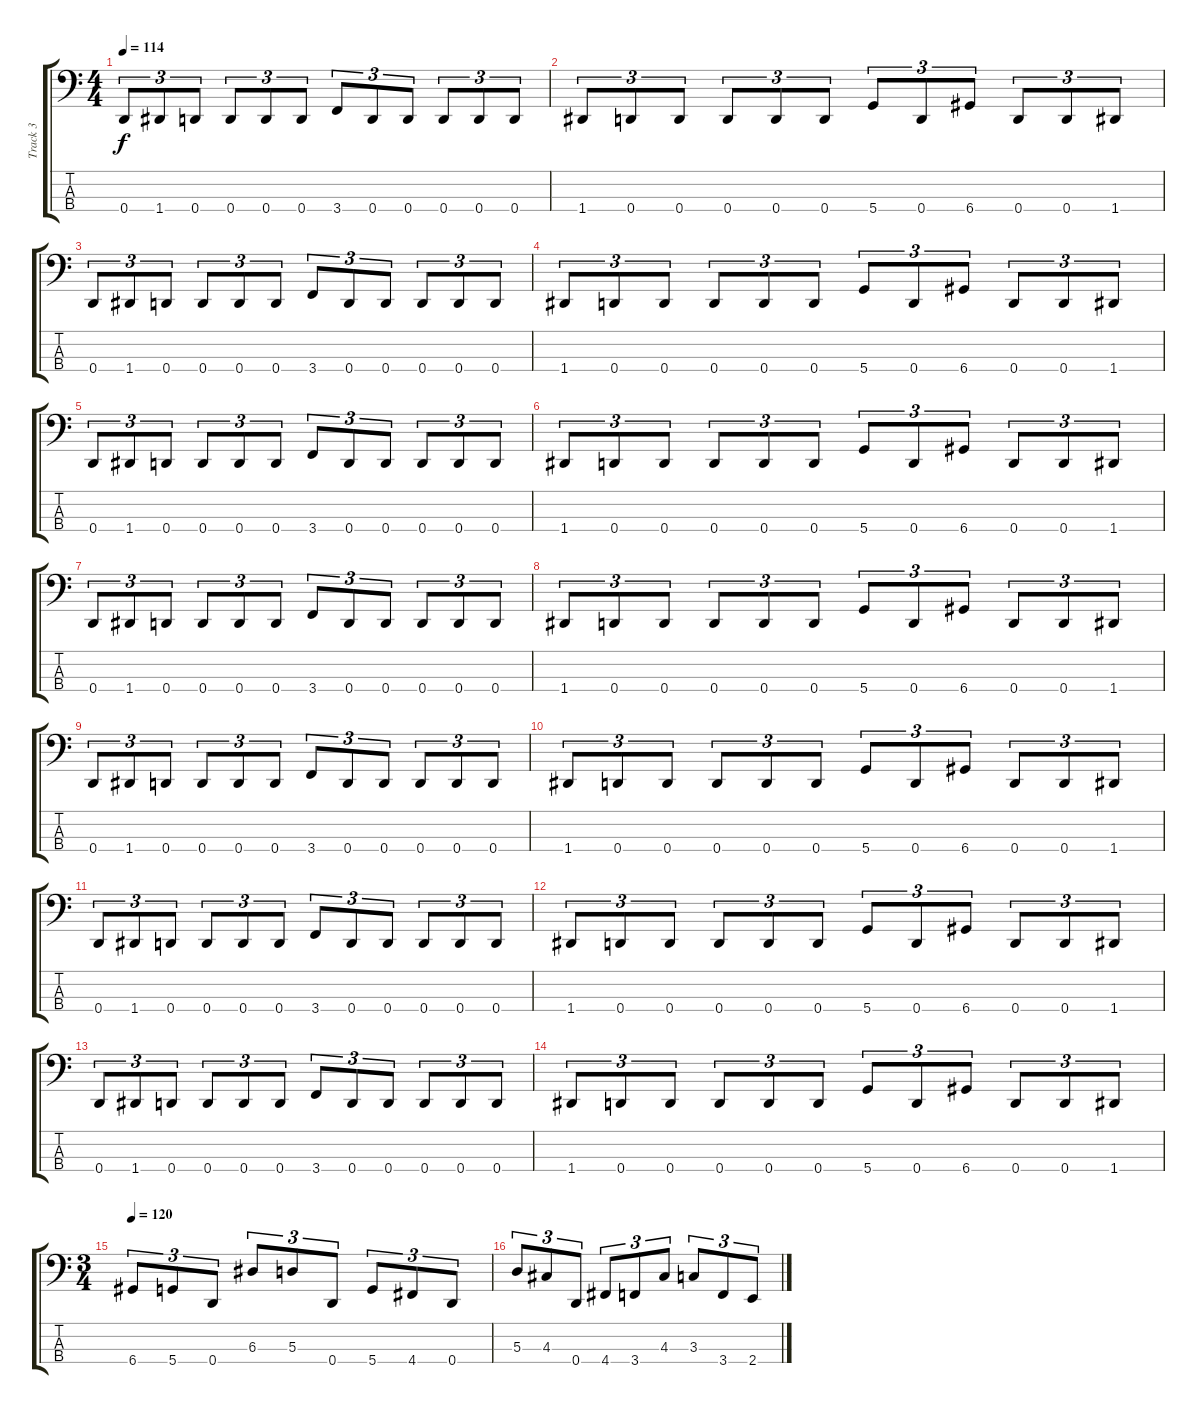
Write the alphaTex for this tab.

\track ("Track 3" "Track 3") {instrument electricbasspick}
\staff {score tabs}
\tuning (G2 D2 A1 D1) {hide}
\ts (4 4)
\tempo 114
\clef f4
\ks c
0.4.8{tu (3 2) dy f} 1.4.8{tu (3 2)} 0.4.8{tu (3 2)} 0.4.8{tu (3 2)} 0.4.8{tu (3 2)} 0.4.8{tu (3 2)} 3.4.8{tu (3 2)} 0.4.8{tu (3 2)} 0.4.8{tu (3 2)} 0.4.8{tu (3 2)} 0.4.8{tu (3 2)} 0.4.8{tu (3 2)} |
1.4.8{tu (3 2)} 0.4.8{tu (3 2)} 0.4.8{tu (3 2)} 0.4.8{tu (3 2)} 0.4.8{tu (3 2)} 0.4.8{tu (3 2)} 5.4.8{tu (3 2)} 0.4.8{tu (3 2)} 6.4.8{tu (3 2)} 0.4.8{tu (3 2)} 0.4.8{tu (3 2)} 1.4.8{tu (3 2)} |
0.4.8{tu (3 2)} 1.4.8{tu (3 2)} 0.4.8{tu (3 2)} 0.4.8{tu (3 2)} 0.4.8{tu (3 2)} 0.4.8{tu (3 2)} 3.4.8{tu (3 2)} 0.4.8{tu (3 2)} 0.4.8{tu (3 2)} 0.4.8{tu (3 2)} 0.4.8{tu (3 2)} 0.4.8{tu (3 2)} |
1.4.8{tu (3 2)} 0.4.8{tu (3 2)} 0.4.8{tu (3 2)} 0.4.8{tu (3 2)} 0.4.8{tu (3 2)} 0.4.8{tu (3 2)} 5.4.8{tu (3 2)} 0.4.8{tu (3 2)} 6.4.8{tu (3 2)} 0.4.8{tu (3 2)} 0.4.8{tu (3 2)} 1.4.8{tu (3 2)} |
0.4.8{tu (3 2)} 1.4.8{tu (3 2)} 0.4.8{tu (3 2)} 0.4.8{tu (3 2)} 0.4.8{tu (3 2)} 0.4.8{tu (3 2)} 3.4.8{tu (3 2)} 0.4.8{tu (3 2)} 0.4.8{tu (3 2)} 0.4.8{tu (3 2)} 0.4.8{tu (3 2)} 0.4.8{tu (3 2)} |
1.4.8{tu (3 2)} 0.4.8{tu (3 2)} 0.4.8{tu (3 2)} 0.4.8{tu (3 2)} 0.4.8{tu (3 2)} 0.4.8{tu (3 2)} 5.4.8{tu (3 2)} 0.4.8{tu (3 2)} 6.4.8{tu (3 2)} 0.4.8{tu (3 2)} 0.4.8{tu (3 2)} 1.4.8{tu (3 2)} |
0.4.8{tu (3 2)} 1.4.8{tu (3 2)} 0.4.8{tu (3 2)} 0.4.8{tu (3 2)} 0.4.8{tu (3 2)} 0.4.8{tu (3 2)} 3.4.8{tu (3 2)} 0.4.8{tu (3 2)} 0.4.8{tu (3 2)} 0.4.8{tu (3 2)} 0.4.8{tu (3 2)} 0.4.8{tu (3 2)} |
1.4.8{tu (3 2)} 0.4.8{tu (3 2)} 0.4.8{tu (3 2)} 0.4.8{tu (3 2)} 0.4.8{tu (3 2)} 0.4.8{tu (3 2)} 5.4.8{tu (3 2)} 0.4.8{tu (3 2)} 6.4.8{tu (3 2)} 0.4.8{tu (3 2)} 0.4.8{tu (3 2)} 1.4.8{tu (3 2)} |
0.4.8{tu (3 2)} 1.4.8{tu (3 2)} 0.4.8{tu (3 2)} 0.4.8{tu (3 2)} 0.4.8{tu (3 2)} 0.4.8{tu (3 2)} 3.4.8{tu (3 2)} 0.4.8{tu (3 2)} 0.4.8{tu (3 2)} 0.4.8{tu (3 2)} 0.4.8{tu (3 2)} 0.4.8{tu (3 2)} |
1.4.8{tu (3 2)} 0.4.8{tu (3 2)} 0.4.8{tu (3 2)} 0.4.8{tu (3 2)} 0.4.8{tu (3 2)} 0.4.8{tu (3 2)} 5.4.8{tu (3 2)} 0.4.8{tu (3 2)} 6.4.8{tu (3 2)} 0.4.8{tu (3 2)} 0.4.8{tu (3 2)} 1.4.8{tu (3 2)} |
0.4.8{tu (3 2)} 1.4.8{tu (3 2)} 0.4.8{tu (3 2)} 0.4.8{tu (3 2)} 0.4.8{tu (3 2)} 0.4.8{tu (3 2)} 3.4.8{tu (3 2)} 0.4.8{tu (3 2)} 0.4.8{tu (3 2)} 0.4.8{tu (3 2)} 0.4.8{tu (3 2)} 0.4.8{tu (3 2)} |
1.4.8{tu (3 2)} 0.4.8{tu (3 2)} 0.4.8{tu (3 2)} 0.4.8{tu (3 2)} 0.4.8{tu (3 2)} 0.4.8{tu (3 2)} 5.4.8{tu (3 2)} 0.4.8{tu (3 2)} 6.4.8{tu (3 2)} 0.4.8{tu (3 2)} 0.4.8{tu (3 2)} 1.4.8{tu (3 2)} |
0.4.8{tu (3 2)} 1.4.8{tu (3 2)} 0.4.8{tu (3 2)} 0.4.8{tu (3 2)} 0.4.8{tu (3 2)} 0.4.8{tu (3 2)} 3.4.8{tu (3 2)} 0.4.8{tu (3 2)} 0.4.8{tu (3 2)} 0.4.8{tu (3 2)} 0.4.8{tu (3 2)} 0.4.8{tu (3 2)} |
1.4.8{tu (3 2)} 0.4.8{tu (3 2)} 0.4.8{tu (3 2)} 0.4.8{tu (3 2)} 0.4.8{tu (3 2)} 0.4.8{tu (3 2)} 5.4.8{tu (3 2)} 0.4.8{tu (3 2)} 6.4.8{tu (3 2)} 0.4.8{tu (3 2)} 0.4.8{tu (3 2)} 1.4.8{tu (3 2)} |
\ts (3 4)
\tempo 120
6.4.8{tu (3 2)} 5.4.8{tu (3 2)} 0.4.8{tu (3 2)} 6.3.8{tu (3 2)} 5.3.8{tu (3 2)} 0.4.8{tu (3 2)} 5.4.8{tu (3 2)} 4.4.8{tu (3 2)} 0.4.8{tu (3 2)} |
5.3.8{tu (3 2)} 4.3.8{tu (3 2)} 0.4.8{tu (3 2)} 4.4.8{tu (3 2)} 3.4.8{tu (3 2)} 4.3.8{tu (3 2)} 3.3.8{tu (3 2)} 3.4.8{tu (3 2)} 2.4.8{tu (3 2)}
